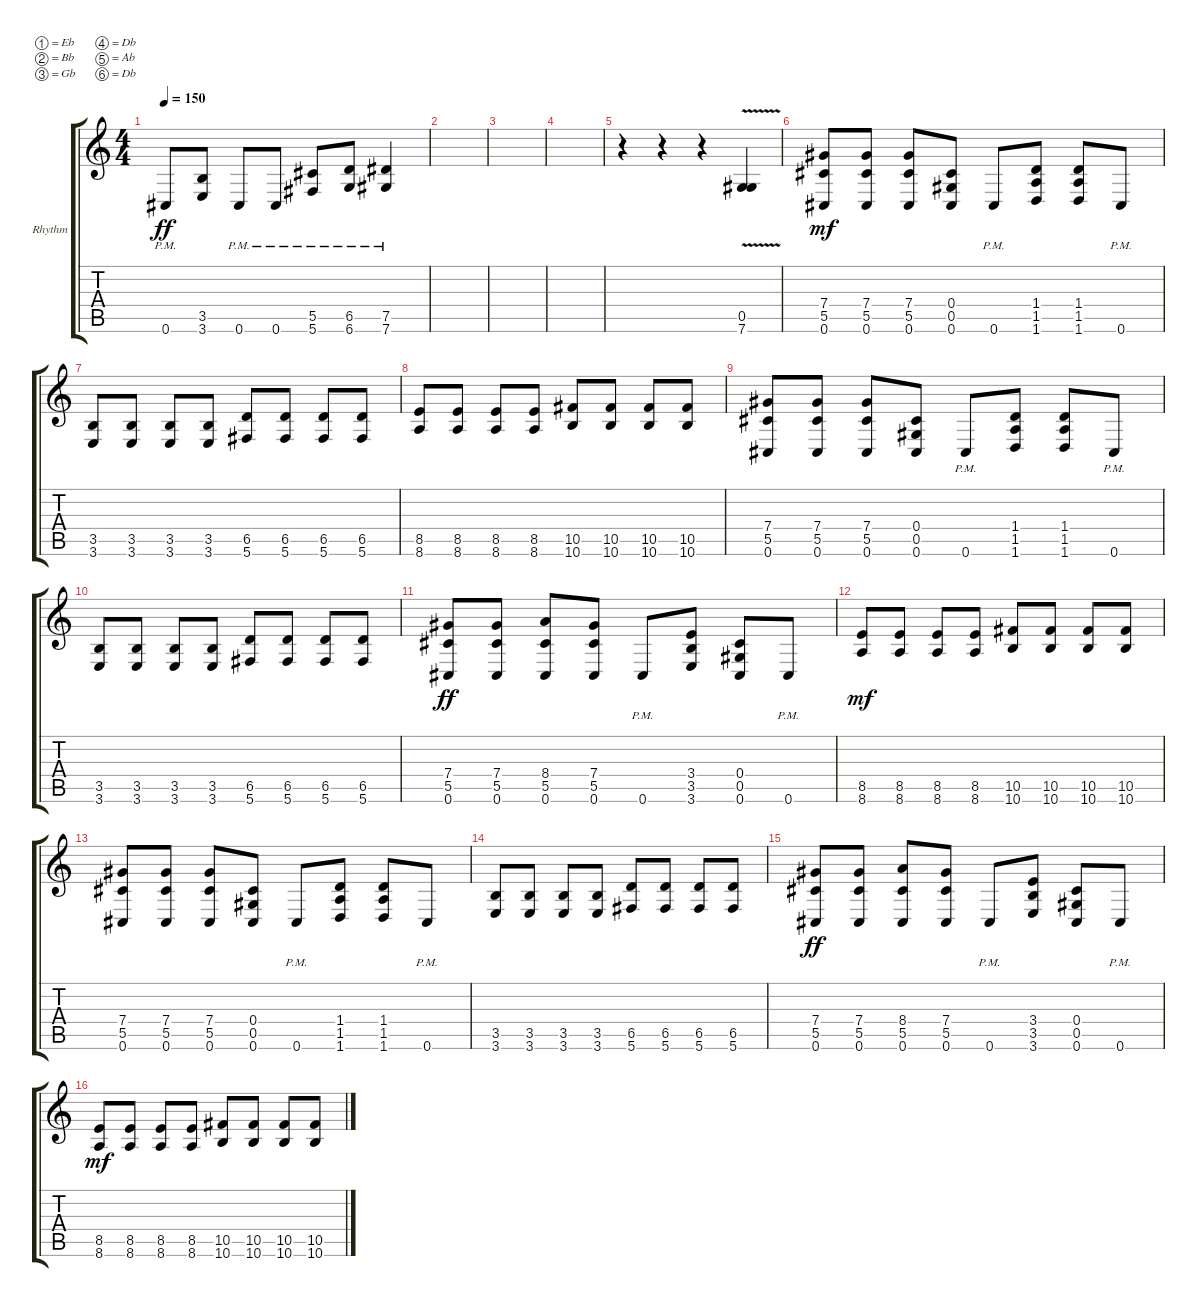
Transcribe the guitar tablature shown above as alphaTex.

\bracketExtendMode groupsimilarinstruments
\firstSystemTrackNameOrientation horizontal
\otherSystemsTrackNameOrientation horizontal
\track ("Kaleb" "Rhythm") {instrument distortionguitar}
\staff {score tabs}
\tuning (Eb4 Bb3 Gb3 Db3 Ab2 Db2)
\ts (4 4)
\tempo 150
\clef g2
\ks c
0.6{pm}.8{dy ff} (3.6 3.5).8 0.6{pm}.8 0.6{pm}.8 (5.6{pm} 5.5{pm}).8 (6.5{pm} 6.6{pm}).8 (7.6{pm} 7.5{pm}).4 |
|
|
|
r.4 r.4 r.4 (7.6{v} 0.5).4 |
(7.4 5.5 0.6).8{dy mf} (7.4 5.5 0.6).8 (7.4 5.5 0.6).8 (0.6 0.5 0.4).8 0.6{pm}.8 (1.6 1.5 1.4).8 (1.6 1.5 1.4).8 0.6{pm}.8 |
(3.6 3.5).8 (3.6 3.5).8 (3.5 3.6).8 (3.6 3.5).8 (5.6 6.5).8 (5.6 6.5).8 (6.5 5.6).8 (5.6 6.5).8 |
(8.6 8.5).8 (8.6 8.5).8 (8.5 8.6).8 (8.6 8.5).8 (10.6 10.5).8 (10.5 10.6).8 (10.5 10.6).8 (10.6 10.5).8 |
(7.4 5.5 0.6).8 (7.4 5.5 0.6).8 (7.4 5.5 0.6).8 (0.6 0.5 0.4).8 0.6{pm}.8 (1.6 1.5 1.4).8 (1.6 1.5 1.4).8 0.6{pm}.8 |
(3.6 3.5).8 (3.6 3.5).8 (3.5 3.6).8 (3.6 3.5).8 (5.6 6.5).8 (5.6 6.5).8 (6.5 5.6).8 (5.6 6.5).8 |
(5.5 7.4 0.6).8{dy ff} (5.5 7.4 0.6).8 (5.5 8.4 0.6).8 (5.5 7.4 0.6).8 0.6{pm}.8 (3.6 3.5 3.4).8 (0.4 0.5 0.6).8 0.6{pm}.8 |
(8.6 8.5).8{dy mf} (8.6 8.5).8 (8.5 8.6).8 (8.6 8.5).8 (10.6 10.5).8 (10.5 10.6).8 (10.5 10.6).8 (10.6 10.5).8 |
(7.4 5.5 0.6).8 (7.4 5.5 0.6).8 (7.4 5.5 0.6).8 (0.6 0.5 0.4).8 0.6{pm}.8 (1.6 1.5 1.4).8 (1.6 1.5 1.4).8 0.6{pm}.8 |
(3.6 3.5).8 (3.6 3.5).8 (3.5 3.6).8 (3.6 3.5).8 (5.6 6.5).8 (5.6 6.5).8 (6.5 5.6).8 (5.6 6.5).8 |
(5.5 7.4 0.6).8{dy ff} (5.5 7.4 0.6).8 (5.5 8.4 0.6).8 (5.5 7.4 0.6).8 0.6{pm}.8 (3.6 3.5 3.4).8 (0.4 0.5 0.6).8 0.6{pm}.8 |
(8.6 8.5).8{dy mf} (8.6 8.5).8 (8.5 8.6).8 (8.6 8.5).8 (10.6 10.5).8 (10.5 10.6).8 (10.5 10.6).8 (10.6 10.5).8
